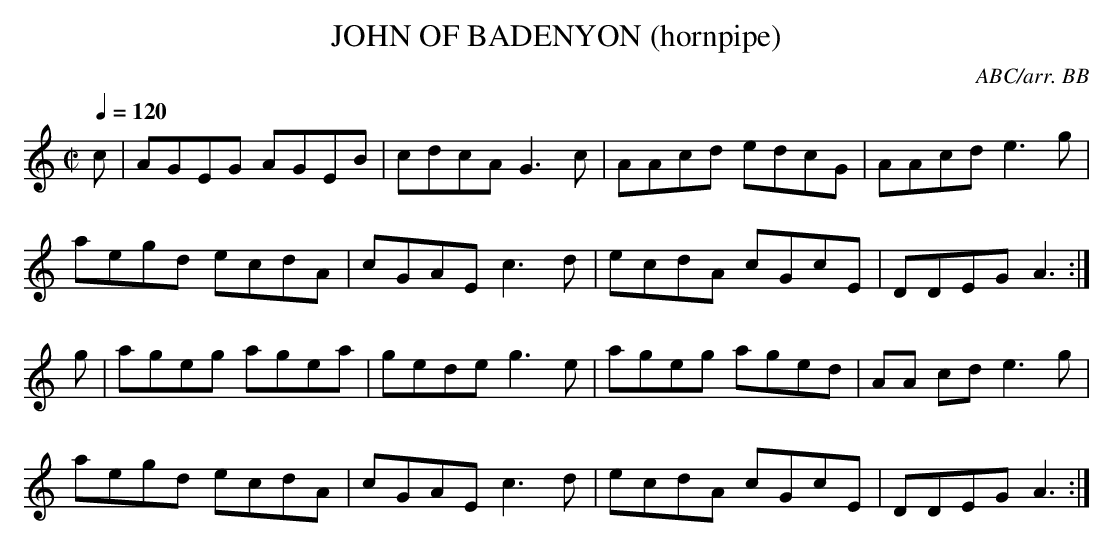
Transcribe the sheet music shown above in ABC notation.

X:1
T:JOHN OF BADENYON (hornpipe)
C:ABC/arr. BB
Y:"Scotch"
Q:1/4=120
M:C|
L:1/8
K:Am
c|AGEG AGEB|cdcA G3c|AAcd edcG|AAcd e3g|
aegd ecdA|cGAE c3d|ecdA cGcE|DDEG A3 :|
g|ageg agea|gede g3e|ageg aged|AA cd e3g|
aegd ecdA|cGAE c3d|ecdA cGcE|DDEG A3 :|
